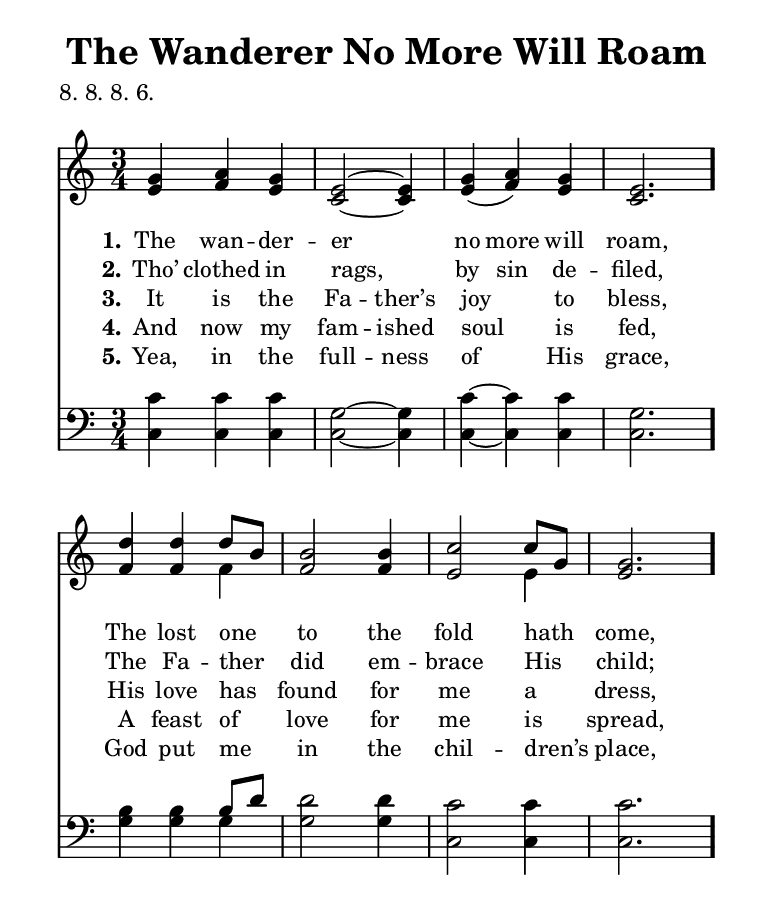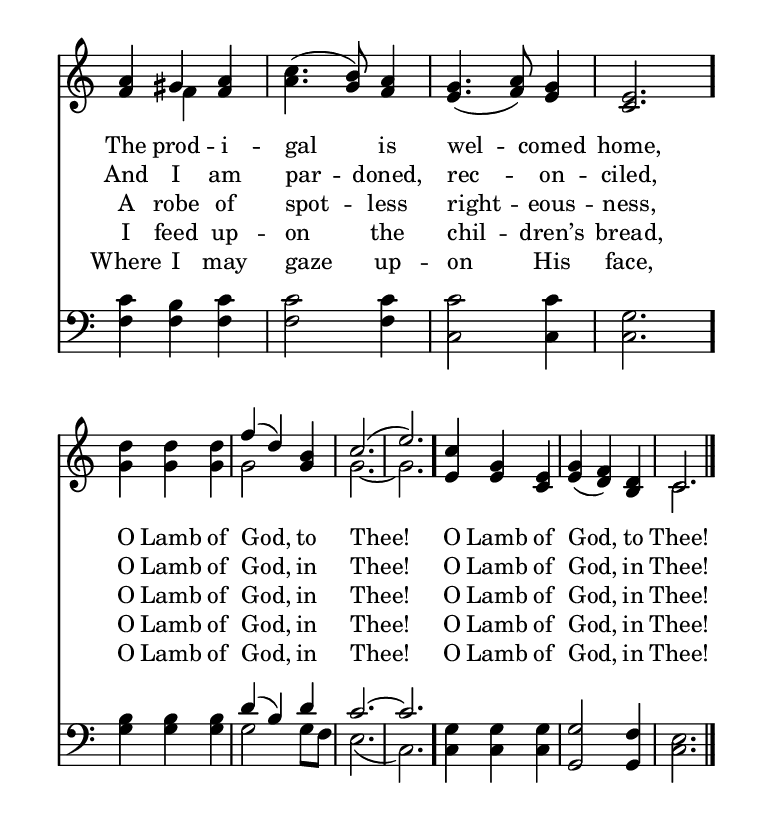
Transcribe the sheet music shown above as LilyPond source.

\include "common/global.ily"
\paper {
  \include "common/paper.ily"
  ragged-bottom = ##t
  ragged-last-bottom = ##t
  systems-per-page = #(cond (is-eogsized 3) (#t #f))
}

\header{
  %gospel
  hymnnumber = "45"
  title = "The Wanderer No More Will Roam"
  tunename = "Silent Night"
  meter = "8. 8. 8. 6."
  poet = ""
  composer = ""
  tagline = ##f
}

% for fermata in MIDI
ta = { \tempo 4=100 }
tb = { \tempo 4=50  }

patternAA = { c4 c4 c4 | c2 ~ c4 | c4( c4) c4 | c2. }
patternAB = { c4 c4 c4 | c2 ~ c4 | c4 ~ c4 c4 | c2. }
patternBA = { c4 c4 c8[ c8] | c2 c4 | c2 c8[ c8] | c2. }
patternBB = { c4 c4 c4      | c2 c4 | c2 c4      | c2. }
patternBC = { c4 c4 c8[ c8] | c2 c4 | c2 c4      | c2. }
patternCA = { c4 c4 c4 | c4.( c8) c4 | c4.( c8) c4 | c2. }
patternCB = { c4 c4 c4 | c2       c4 | c2       c4 | c2. }
patternDA = { c4 c4 c4 | c4( c4) c4      | c2.( | c2.) }
patternDB = { c4 c4 c4 | c2      c4      | c2. ~ | c2. }
patternDC = { c4 c4 c4 | c4( c4) c4      | c2. ~ | c2. }
patternDD = { c4 c4 c4 | c2      c8[ c8] | c2.( | c2.) }
patternEA = { c4 c4 c4 | c4( c4) c4 | c2. }
patternEB = { c4 c4 c4 | c2      c4 | c2. }

global = {
  \include "common/overrides.ily"
  \override Staff.TimeSignature.style = #'numbered
  \time 3/4
  \override Score.MetronomeMark.transparent = ##t % hide all fermata changes too
  \ta
  \key c \major
  \autoBeamOff
}

notesSoprano = {
\global
\relative c'' {

  \changePitch \patternAA { g a g | e e | g a g | e }
  \changePitch \patternBA { d' d d b | b b | c c g | g }
  \changePitch \patternCA { a gis a | c b a | g a g | e }

  \changePitch \patternDA { d' d d | f d b | c | e }
  \changePitch \patternEA { c | g e | g f d | c }

  \bar "|."

}
}

notesAlto = {
\global
\relative e' {

  \changePitch \patternAA { e f e | c c | e f e | c }
  \changePitch \patternBB { f f f | f f | e e | e }
  \changePitch \patternCA { f f f | a g f | e f e | c }

  \changePitch \patternDB { g' g g | g g | g | g }
  \changePitch \patternEA { e e c | e d b | c }

}
}

notesTenor = {
\global
\relative a {

  \changePitch \patternAB { c c c | g g | c c c | g }
  \changePitch \patternBC { b b b d | d d | c c | c }
  \changePitch \patternCB { c b c | c c | c c | g }

  \changePitch \patternDC { b b b | d b d | c | c }
  \changePitch \patternEB { g g g | g f | e }

}
}

notesBass = {
\global
\relative f {

  \changePitch \patternAB { c c c | c c | c c c | c }
  \changePitch \patternBB { g' g g | g g | c, c | c }
  \changePitch \patternCB { f f f | f f | c c | c }

  \changePitch \patternDD { g' g g | g g f | e | c }
  \changePitch \patternEB { c c c | g g | c }

}
}

wordsA = \lyricmode {
\set stanza = "1."

The wan -- der -- er { \mon } no more { \moff } will roam, \bar "."
The lost one to the fold hath come, \bar "."
The prod -- i -- gal is wel -- comed home, \bar "." \break
O Lamb of God, to Thee! \bar "."
O Lamb of God, to Thee! \bar "."

}

wordsB = \lyricmode {
\set stanza = "2."

Tho’ clothed in rags, { \mon } by sin { \moff } de -- filed,
The Fa -- ther did em -- brace His child;
And I am par -- doned, rec -- on -- ciled,
O Lamb of God, in Thee!
O Lamb of God, in Thee!

}

wordsC = \lyricmode {
\set stanza = "3."

It is the { \mon } Fa -- ther’s { \moff } joy to bless,
His love has found for me a dress,
A robe of spot -- less right -- eous -- ness,
O Lamb of God, in Thee!
O Lamb of God, in Thee!

}

wordsD = \lyricmode {
\set stanza = "4."

And now my { \mon } fam -- ished { \moff } soul is fed,
A feast of love for me is spread,
I feed up -- on the chil -- dren’s bread,
O Lamb of God, in Thee!
O Lamb of God, in Thee!

}

wordsE = \lyricmode {
\set stanza = "5."

Yea, in the { \mon } full -- ness { \moff } of His grace,
God put me in the chil -- dren’s place,
Where I may gaze up -- on His face,
O Lamb of God, in Thee!
O Lamb of God, in Thee!

}

\score {
  \context ChoirStaff <<
    \context Staff = upper <<
      \set Staff.autoBeaming = ##f
      \set ChoirStaff.systemStartDelimiter = #'SystemStartBar
      \set ChoirStaff.printPartCombineTexts = ##f
      \partcombine #'(2 . 9) \notesSoprano \notesAlto
      \context NullVoice = sopranos { \voiceOne << \notesSoprano >> }
      \context NullVoice = altos { \voiceTwo << \notesAlto >> }
      \context Lyrics = one   \lyricsto sopranos \wordsA
      \context Lyrics = two   \lyricsto sopranos \wordsB
      \context Lyrics = three \lyricsto sopranos \wordsC
      \context Lyrics = four  \lyricsto sopranos \wordsD
      \context Lyrics = five  \lyricsto sopranos \wordsE
    >>
    \context Staff = men <<
      \set Staff.autoBeaming = ##f
      \clef bass
      \set ChoirStaff.printPartCombineTexts = ##f
      \partcombine #'(2 . 9) \notesTenor \notesBass
      \context NullVoice = tenors { \voiceOne << \notesTenor >> }
      \context NullVoice = basses { \voiceTwo << \notesBass >> }
    >>
  >>
  \layout {
    \include "common/layout.ily"
  }
  \midi{
    \include "common/midi.ily"
  }
}

\version "2.19.49"  % necessary for upgrading to future LilyPond versions.

% vi:set et ts=2 sw=2 ai nocindent syntax=lilypond:
